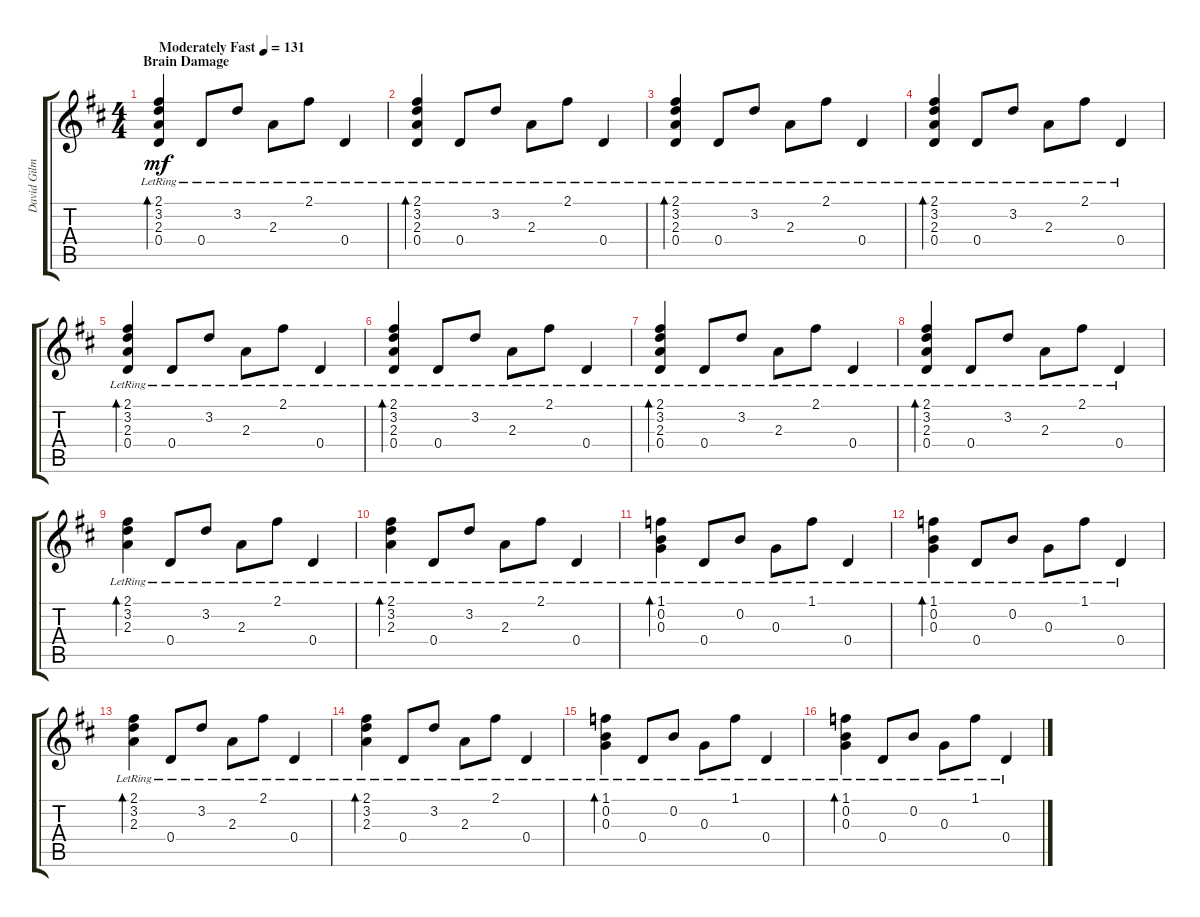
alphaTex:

\track ("David Gilmour" "David Gilm") {instrument electricguitarclean}
\staff {score tabs}
\tuning (E4 B3 G3 D3 A2 E2) {hide}
\ts (4 4)
\section ("" "Brain Damage")
\tempo (131 "Moderately Fast")
\clef g2
\ks d
(2.1{lr} 3.2{lr} 2.3{lr} 0.4{lr}).4{bd 120 dy mf instrument electricguitarclean} 0.4{lr}.8 3.2{lr}.8 2.3{lr}.8 2.1{lr}.8 0.4{lr}.4 |
(2.1{lr} 3.2{lr} 2.3{lr} 0.4{lr}).4{bd 120} 0.4{lr}.8 3.2{lr}.8 2.3{lr}.8 2.1{lr}.8 0.4{lr}.4 |
(2.1{lr} 3.2{lr} 2.3{lr} 0.4{lr}).4{bd 120} 0.4{lr}.8 3.2{lr}.8 2.3{lr}.8 2.1{lr}.8 0.4{lr}.4 |
(2.1{lr} 3.2{lr} 2.3{lr} 0.4{lr}).4{bd 120} 0.4{lr}.8 3.2{lr}.8 2.3{lr}.8 2.1{lr}.8 0.4{lr}.4 |
(2.1{lr} 3.2{lr} 2.3{lr} 0.4{lr}).4{bd 120} 0.4{lr}.8 3.2{lr}.8 2.3{lr}.8 2.1{lr}.8 0.4{lr}.4 |
(2.1{lr} 3.2{lr} 2.3{lr} 0.4{lr}).4{bd 120} 0.4{lr}.8 3.2{lr}.8 2.3{lr}.8 2.1{lr}.8 0.4{lr}.4 |
(2.1{lr} 3.2{lr} 2.3{lr} 0.4{lr}).4{bd 120} 0.4{lr}.8 3.2{lr}.8 2.3{lr}.8 2.1{lr}.8 0.4{lr}.4 |
(2.1{lr} 3.2{lr} 2.3{lr} 0.4{lr}).4{bd 120} 0.4{lr}.8 3.2{lr}.8 2.3{lr}.8 2.1{lr}.8 0.4{lr}.4 |
(2.1{lr} 3.2{lr} 2.3{lr}).4{bd 120} 0.4{lr}.8 3.2{lr}.8 2.3{lr}.8 2.1{lr}.8 0.4{lr}.4 |
(2.1{lr} 3.2{lr} 2.3{lr}).4{bd 120} 0.4{lr}.8 3.2{lr}.8 2.3{lr}.8 2.1{lr}.8 0.4{lr}.4 |
(1.1{lr} 0.2{lr} 0.3{lr}).4{bd 120} 0.4{lr}.8 0.2{lr}.8 0.3{lr}.8 1.1{lr}.8 0.4{lr}.4 |
(1.1{lr} 0.2{lr} 0.3{lr}).4{bd 120} 0.4{lr}.8 0.2{lr}.8 0.3{lr}.8 1.1{lr}.8 0.4{lr}.4 |
(2.1{lr} 3.2{lr} 2.3{lr}).4{bd 120} 0.4{lr}.8 3.2{lr}.8 2.3{lr}.8 2.1{lr}.8 0.4{lr}.4 |
(2.1{lr} 3.2{lr} 2.3{lr}).4{bd 120} 0.4{lr}.8 3.2{lr}.8 2.3{lr}.8 2.1{lr}.8 0.4{lr}.4 |
(1.1{lr} 0.2{lr} 0.3{lr}).4{bd 120} 0.4{lr}.8 0.2{lr}.8 0.3{lr}.8 1.1{lr}.8 0.4{lr}.4 |
(1.1{lr} 0.2{lr} 0.3{lr}).4{bd 120} 0.4{lr}.8 0.2{lr}.8 0.3{lr}.8 1.1{lr}.8 0.4{lr}.4
